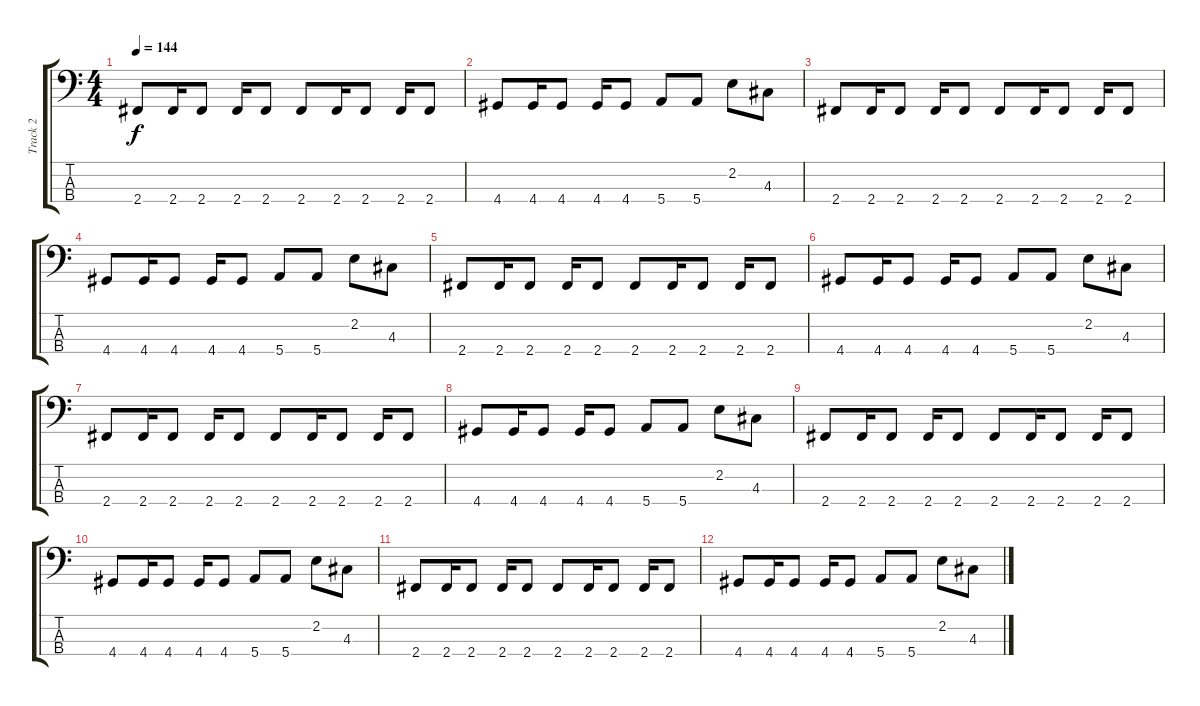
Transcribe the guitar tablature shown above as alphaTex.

\track ("Track 2" "Track 2") {instrument electricbassfinger}
\staff {score tabs}
\tuning (G2 D2 A1 E1) {hide}
\ts (4 4)
\tempo 144
\clef f4
\ks c
2.4.8{dy f volume 8} 2.4.16 2.4.8 2.4.16 2.4.8 2.4.8 2.4.16 2.4.8 2.4.16 2.4.8 |
4.4.8 4.4.16 4.4.8 4.4.16 4.4.8 5.4.8 5.4.8 2.2.8 4.3.8 |
2.4.8 2.4.16 2.4.8 2.4.16 2.4.8 2.4.8 2.4.16 2.4.8 2.4.16 2.4.8 |
4.4.8 4.4.16 4.4.8 4.4.16 4.4.8 5.4.8 5.4.8 2.2.8 4.3.8 |
2.4.8{volume 4} 2.4.16 2.4.8 2.4.16 2.4.8 2.4.8 2.4.16 2.4.8 2.4.16 2.4.8 |
4.4.8 4.4.16 4.4.8 4.4.16 4.4.8 5.4.8 5.4.8 2.2.8 4.3.8 |
2.4.8 2.4.16 2.4.8 2.4.16 2.4.8 2.4.8 2.4.16 2.4.8 2.4.16 2.4.8 |
4.4.8 4.4.16 4.4.8 4.4.16 4.4.8 5.4.8 5.4.8 2.2.8 4.3.8 |
2.4.8{volume 0} 2.4.16 2.4.8 2.4.16 2.4.8 2.4.8 2.4.16 2.4.8 2.4.16 2.4.8 |
4.4.8 4.4.16 4.4.8 4.4.16 4.4.8 5.4.8 5.4.8 2.2.8 4.3.8 |
2.4.8 2.4.16 2.4.8 2.4.16 2.4.8 2.4.8 2.4.16 2.4.8 2.4.16 2.4.8 |
4.4.8 4.4.16 4.4.8 4.4.16 4.4.8 5.4.8 5.4.8 2.2.8 4.3.8
